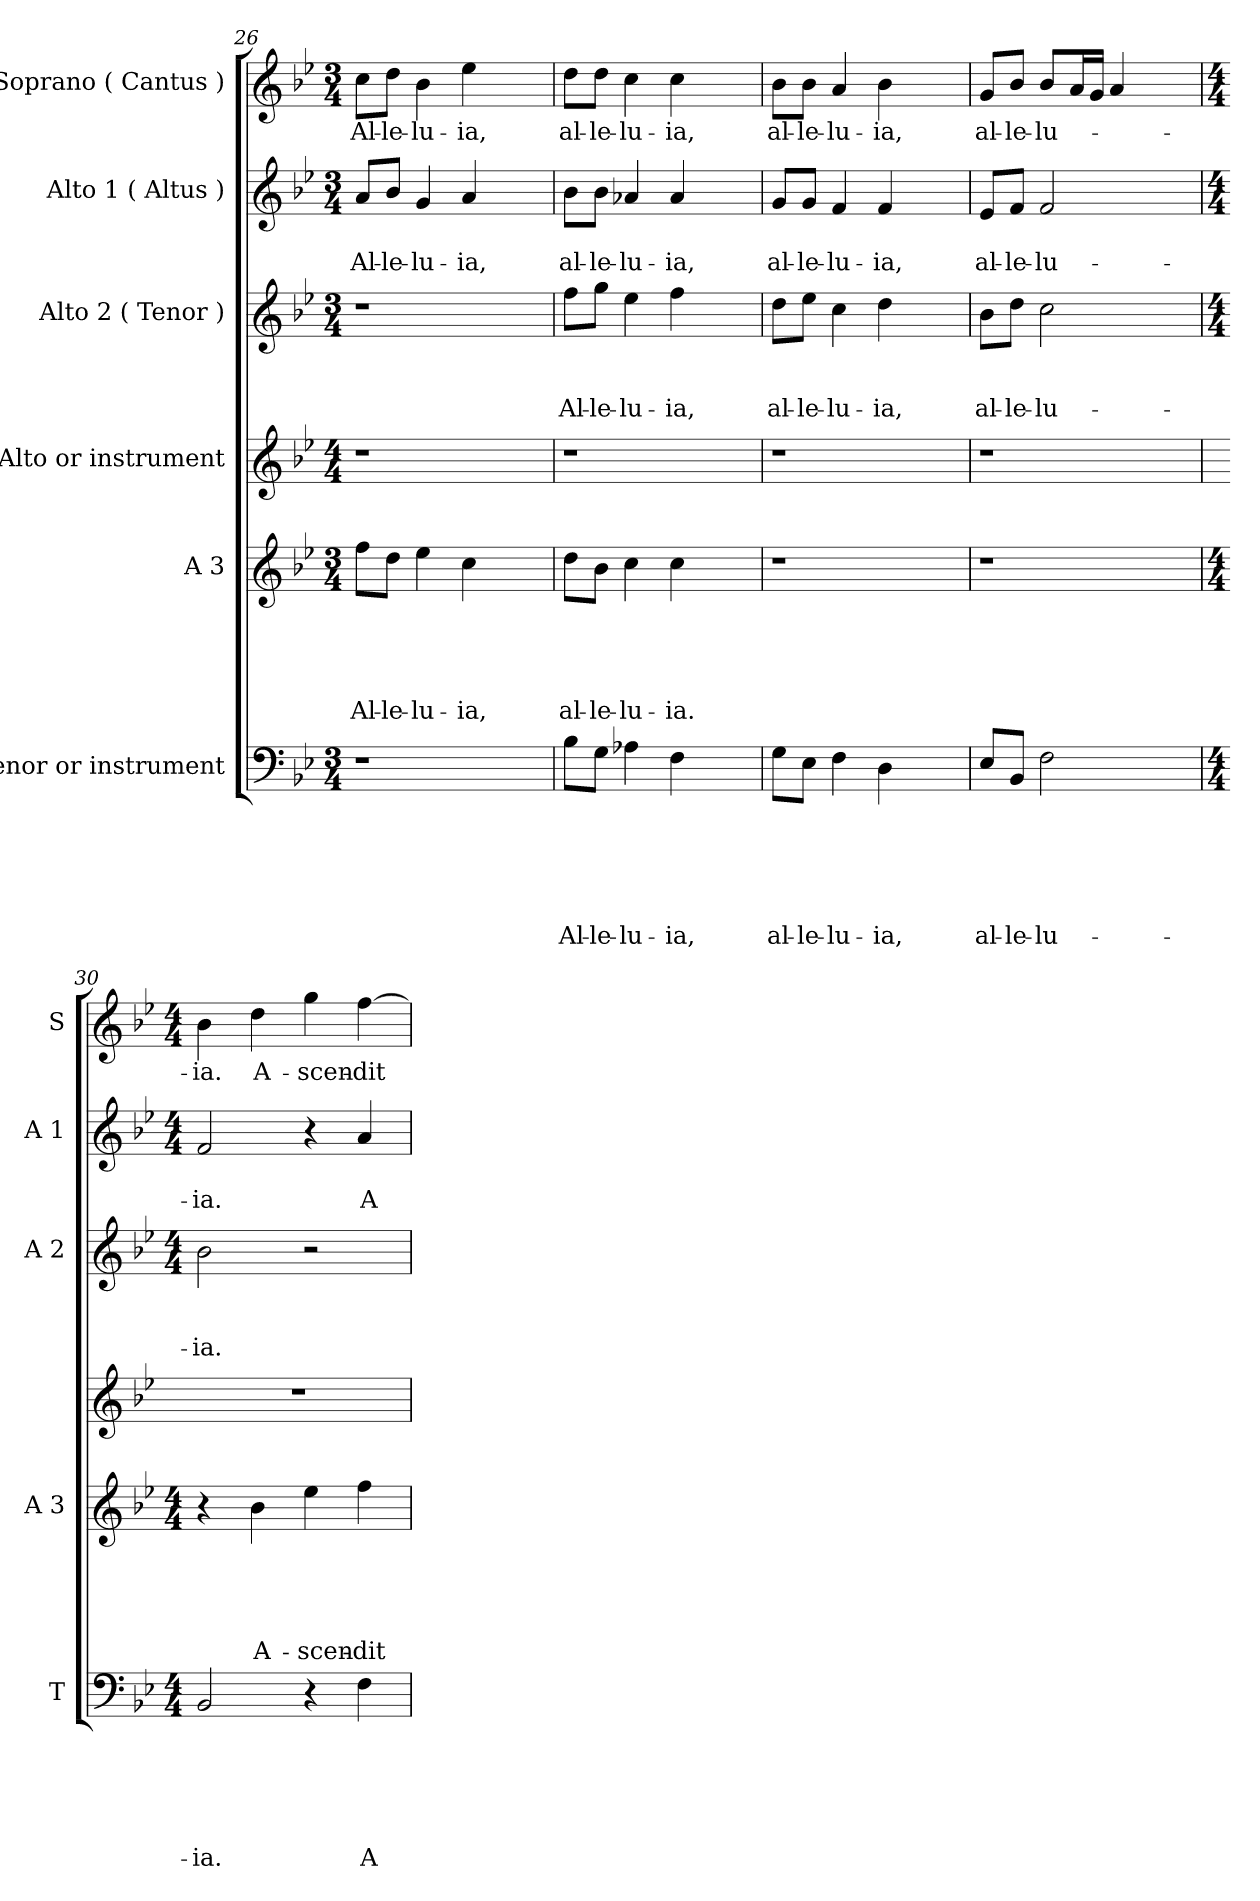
**kern	**text	**text	**text	**text	**text	**text	**kern	**text	**text	**text	**text	**text	**kern	**kern	**text	**text	**text	**kern	**text	**text	**kern	**text
*part6	*part6	*part6	*part6	*part6	*part6	*part6	*part5	*part5	*part5	*part5	*part5	*part5	*part4	*part3	*part3	*part3	*part3	*part2	*part2	*part2	*part1	*part1
*staff6	*staff6	*staff6	*staff6	*staff6	*staff6	*staff6	*staff5	*staff5	*staff5	*staff5	*staff5	*staff5	*staff4	*staff3	*staff3	*staff3	*staff3	*staff2	*staff2	*staff2	*staff1	*staff1
*I"Tenor or instrument	*	*	*	*	*	*	*I"A 3	*	*	*	*	*	*I"Alto or instrument	*I"Alto 2 ( Tenor )	*	*	*	*I"Alto 1 ( Altus )	*	*	*I"Soprano ( Cantus )	*
*I'T	*	*	*	*	*	*	*I'A 3	*	*	*	*	*	*	*I'A 2	*	*	*	*I'A 1	*	*	*I'S	*
*clefF4	*	*	*	*	*	*	*clefG2	*	*	*	*	*	*clefG2	*clefG2	*	*	*	*clefG2	*	*	*clefG2	*
*k[b-e-]	*	*	*	*	*	*	*k[b-e-]	*	*	*	*	*	*k[b-e-]	*k[b-e-]	*	*	*	*k[b-e-]	*	*	*k[b-e-]	*
*B-:	*	*	*	*	*	*	*B-:	*	*	*	*	*	*B-:	*B-:	*	*	*	*B-:	*	*	*B-:	*
*M3/4	*	*	*	*	*	*	*M3/4	*	*	*	*	*	*M4/4	*M3/4	*	*	*	*M3/4	*	*	*M3/4	*
=26	=26	=26	=26	=26	=26	=26	=26	=26	=26	=26	=26	=26	=26	=26	=26	=26	=26	=26	=26	=26	=26	=26
!LO:N:vis=1	!	!	!	!	!	!	!	!	!	!	!	!LO:LY:b	!	!LO:N:vis=1	!	!	!	!	!	!LO:LY:b	!	!LO:LY:b
2.r	.	.	.	.	.	.	8ff\L	.	.	.	.	Al-	1r	2.r	.	.	.	8a/L	.	Al-	8cc\L	Al-
!	!	!	!	!	!	!	!	!	!	!	!	!LO:LY:b	!	!	!	!	!	!	!	!LO:LY:b	!	!LO:LY:b
.	.	.	.	.	.	.	8dd\J	.	.	.	.	-le-	.	.	.	.	.	8b-/J	.	-le-	8dd\J	-le-
!	!	!	!	!	!	!	!	!	!	!	!	!LO:LY:b	!	!	!	!	!	!	!	!LO:LY:b	!	!LO:LY:b
.	.	.	.	.	.	.	4ee-\	.	.	.	.	-lu-	.	.	.	.	.	4g/	.	-lu-	4b-\	-lu-
!	!	!	!	!	!	!	!	!	!	!	!	!LO:LY:b	!	!	!	!	!	!	!	!LO:LY:b	!	!LO:LY:b
.	.	.	.	.	.	.	4cc\	.	.	.	.	-ia,	.	.	.	.	.	4a/	.	-ia,	4ee-\	-ia,
4ryy	.	.	.	.	.	.	4ryy	.	.	.	.	.	.	4ryy	.	.	.	4ryy	.	.	4ryy	.
=27	=27	=27	=27	=27	=27	=27	=27	=27	=27	=27	=27	=27	=27	=27	=27	=27	=27	=27	=27	=27	=27	=27
!	!	!	!	!	!	!LO:LY:b	!	!	!	!	!	!LO:LY:b	!	!	!	!	!LO:LY:b	!	!	!LO:LY:b	!	!LO:LY:b
8B-\L	.	.	.	.	.	Al-	8dd\L	.	.	.	.	al-	1r	8ff\L	.	.	Al-	8b-\L	.	al-	8dd\L	al-
!	!	!	!	!	!	!LO:LY:b	!	!	!	!	!	!LO:LY:b	!	!	!	!	!LO:LY:b	!	!	!LO:LY:b	!	!LO:LY:b
8G\J	.	.	.	.	.	-le-	8b-\J	.	.	.	.	-le-	.	8gg\J	.	.	-le-	8b-\J	.	-le-	8dd\J	-le-
!	!	!	!	!	!	!LO:LY:b	!	!	!	!	!	!LO:LY:b	!	!	!	!	!LO:LY:b	!	!	!LO:LY:b	!	!LO:LY:b
4A-X\	.	.	.	.	.	-lu-	4cc\	.	.	.	.	-lu-	.	4ee-\	.	.	-lu-	4a-X/	.	-lu-	4cc\	-lu-
!	!	!	!	!	!	!LO:LY:b	!	!	!	!	!	!LO:LY:b	!	!	!	!	!LO:LY:b	!	!	!LO:LY:b	!	!LO:LY:b
4F\	.	.	.	.	.	-ia,	4cc\	.	.	.	.	-ia.	.	4ff\	.	.	-ia,	4a-/	.	-ia,	4cc\	-ia,
4ryy	.	.	.	.	.	.	4ryy	.	.	.	.	.	.	4ryy	.	.	.	4ryy	.	.	4ryy	.
=28	=28	=28	=28	=28	=28	=28	=28	=28	=28	=28	=28	=28	=28	=28	=28	=28	=28	=28	=28	=28	=28	=28
!	!	!	!	!	!	!LO:LY:b	!LO:N:vis=1	!	!	!	!	!	!	!	!	!	!LO:LY:b	!	!	!LO:LY:b	!	!LO:LY:b
8G\L	.	.	.	.	.	al-	2.r	.	.	.	.	.	1r	8dd\L	.	.	al-	8g/L	.	al-	8b-\L	al-
!	!	!	!	!	!	!LO:LY:b	!	!	!	!	!	!	!	!	!	!	!LO:LY:b	!	!	!LO:LY:b	!	!LO:LY:b
8E-\J	.	.	.	.	.	-le-	.	.	.	.	.	.	.	8ee-\J	.	.	-le-	8g/J	.	-le-	8b-\J	-le-
!	!	!	!	!	!	!LO:LY:b	!	!	!	!	!	!	!	!	!	!	!LO:LY:b	!	!	!LO:LY:b	!	!LO:LY:b
4F\	.	.	.	.	.	-lu-	.	.	.	.	.	.	.	4cc\	.	.	-lu-	4f/	.	-lu-	4a/	-lu-
!	!	!	!	!	!	!LO:LY:b	!	!	!	!	!	!	!	!	!	!	!LO:LY:b	!	!	!LO:LY:b	!	!LO:LY:b
4D\	.	.	.	.	.	-ia,	.	.	.	.	.	.	.	4dd\	.	.	-ia,	4f/	.	-ia,	4b-\	-ia,
4ryy	.	.	.	.	.	.	4ryy	.	.	.	.	.	.	4ryy	.	.	.	4ryy	.	.	4ryy	.
=29	=29	=29	=29	=29	=29	=29	=29	=29	=29	=29	=29	=29	=29	=29	=29	=29	=29	=29	=29	=29	=29	=29
!	!	!	!	!	!	!LO:LY:b	!LO:N:vis=1	!	!	!	!	!	!	!	!	!	!LO:LY:b	!	!	!LO:LY:b	!	!LO:LY:b
8E-/L	.	.	.	.	.	al-	2.r	.	.	.	.	.	1r	8b-\L	.	.	al-	8e-/L	.	al-	8g/L	al-
!	!	!	!	!	!	!LO:LY:b	!	!	!	!	!	!	!	!	!	!	!LO:LY:b	!	!	!LO:LY:b	!	!LO:LY:b
8BB-/J	.	.	.	.	.	-le-	.	.	.	.	.	.	.	8dd\J	.	.	-le-	8f/J	.	-le-	8b-/J	-le-
!	!	!	!	!	!	!LO:LY:b	!	!	!	!	!	!	!	!	!	!	!LO:LY:b	!	!	!LO:LY:b	!	!LO:LY:b
2F\	.	.	.	.	.	-lu-	.	.	.	.	.	.	.	2cc\	.	.	-lu-	2f/	.	-lu-	8b-/L	-lu-
.	.	.	.	.	.	.	.	.	.	.	.	.	.	.	.	.	.	.	.	.	16a/L	.
.	.	.	.	.	.	.	.	.	.	.	.	.	.	.	.	.	.	.	.	.	16g/JJ	.
.	.	.	.	.	.	.	.	.	.	.	.	.	.	.	.	.	.	.	.	.	4a/	.
4ryy	.	.	.	.	.	.	4ryy	.	.	.	.	.	.	4ryy	.	.	.	4ryy	.	.	4ryy	.
!!LO:PB:g=z
=30	=30	=30	=30	=30	=30	=30	=30	=30	=30	=30	=30	=30	=30	=30	=30	=30	=30	=30	=30	=30	=30	=30
*M4/4	*	*	*	*	*	*	*M4/4	*	*	*	*	*	*	*M4/4	*	*	*	*M4/4	*	*	*M4/4	*
!	!	!	!	!	!	!LO:LY:b	!	!	!	!	!	!	!	!	!	!	!LO:LY:b	!	!	!LO:LY:b	!	!LO:LY:b
2BB-/	.	.	.	.	.	-ia.	4r	.	.	.	.	.	1r	2b-\	.	.	-ia.	2f/	.	-ia.	4b-\	-ia.
!	!	!	!	!	!	!	!	!	!	!	!	!LO:LY:b	!	!	!	!	!	!	!	!	!	!LO:LY:b
.	.	.	.	.	.	.	4b-\	.	.	.	.	A-	.	.	.	.	.	.	.	.	4dd\	A-
!	!	!	!	!	!	!	!	!	!	!	!	!LO:LY:b	!	!	!	!	!	!	!	!	!	!LO:LY:b
4r	.	.	.	.	.	.	4ee-\	.	.	.	.	-scen-	.	2r	.	.	.	4r	.	.	4gg\	-scen-
!	!	!	!	!	!	!LO:LY:b	!	!	!	!	!	!LO:LY:b:rj	!	!	!	!	!	!	!	!LO:LY:b	!	!LO:LY:b:rj
4F\	.	.	.	.	.	A-	4ff\	.	.	.	.	-dit	.	.	.	.	.	4a/	.	A-	[>4ff\	-dit
=	=	=	=	=	=	=	=	=	=	=	=	=	=	=	=	=	=	=	=	=	=	=
*-	*-	*-	*-	*-	*-	*-	*-	*-	*-	*-	*-	*-	*-	*-	*-	*-	*-	*-	*-	*-	*-	*-
